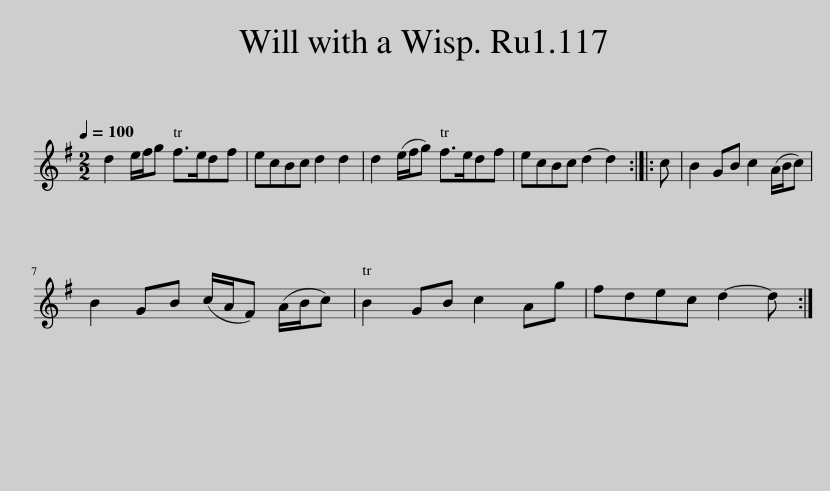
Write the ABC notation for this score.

X:1
L:1/8
Q:1/4=100
M:2/2
I:linebreak $
K:G
V:1 treble
V:1
 d2 e/f/g f>edf | ecBc d2 d2 | d2 (e/f/g) f>edf | ecBc d2- d2 :: c | %5
 B2 GB c2 (A/B/c) |$ B2 GB (c/A/F) (A/B/c) | B2 GB c2 Ag | fdec d2- d :| %9
